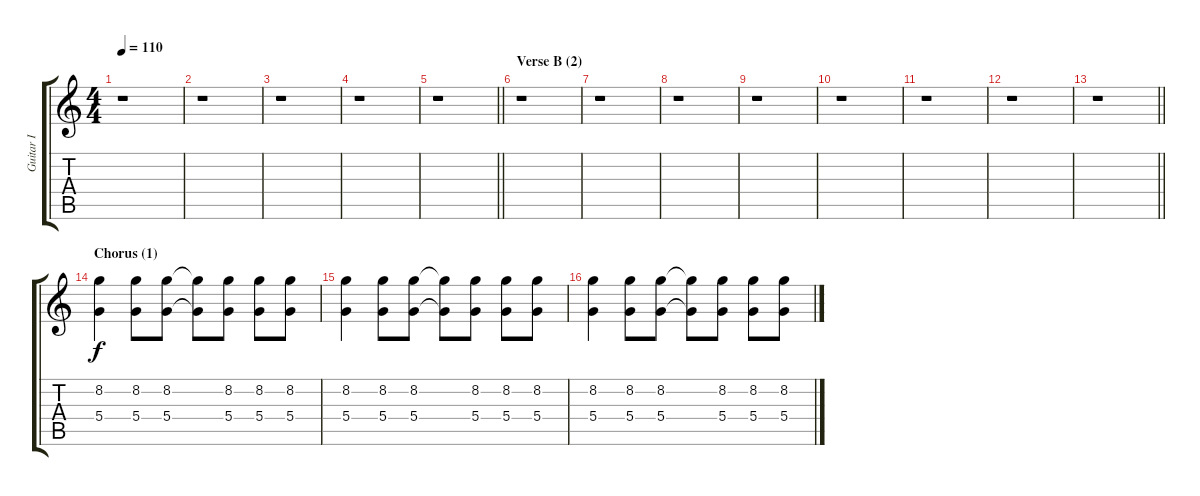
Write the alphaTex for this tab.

\track ("Guitar I" "Guitar I") {instrument electricguitarjazz}
\staff {score tabs}
\tuning (E4 B3 G3 D3 A2 E2) {hide}
\ts (4 4)
\tempo 110
\clef g2
\ks c
r.1{dy f} |
r.1 |
r.1 |
r.1 |
\barLineRight lightlight
r.1 |
\section ("" "Verse B (2)")
r.1 |
r.1 |
r.1 |
r.1 |
r.1 |
r.1 |
r.1 |
\barLineRight lightlight
r.1 |
\section ("" "Chorus (1)")
(8.2 5.4).4 (8.2 5.4).8 (8.2 5.4).8 (8.2{t} 5.4{t}).8 (8.2 5.4).8 (8.2 5.4).8 (8.2 5.4).8 |
(8.2 5.4).4 (8.2 5.4).8 (8.2 5.4).8 (8.2{t} 5.4{t}).8 (8.2 5.4).8 (8.2 5.4).8 (8.2 5.4).8 |
(8.2 5.4).4 (8.2 5.4).8 (8.2 5.4).8 (8.2{t} 5.4{t}).8 (8.2 5.4).8 (8.2 5.4).8 (8.2 5.4).8
